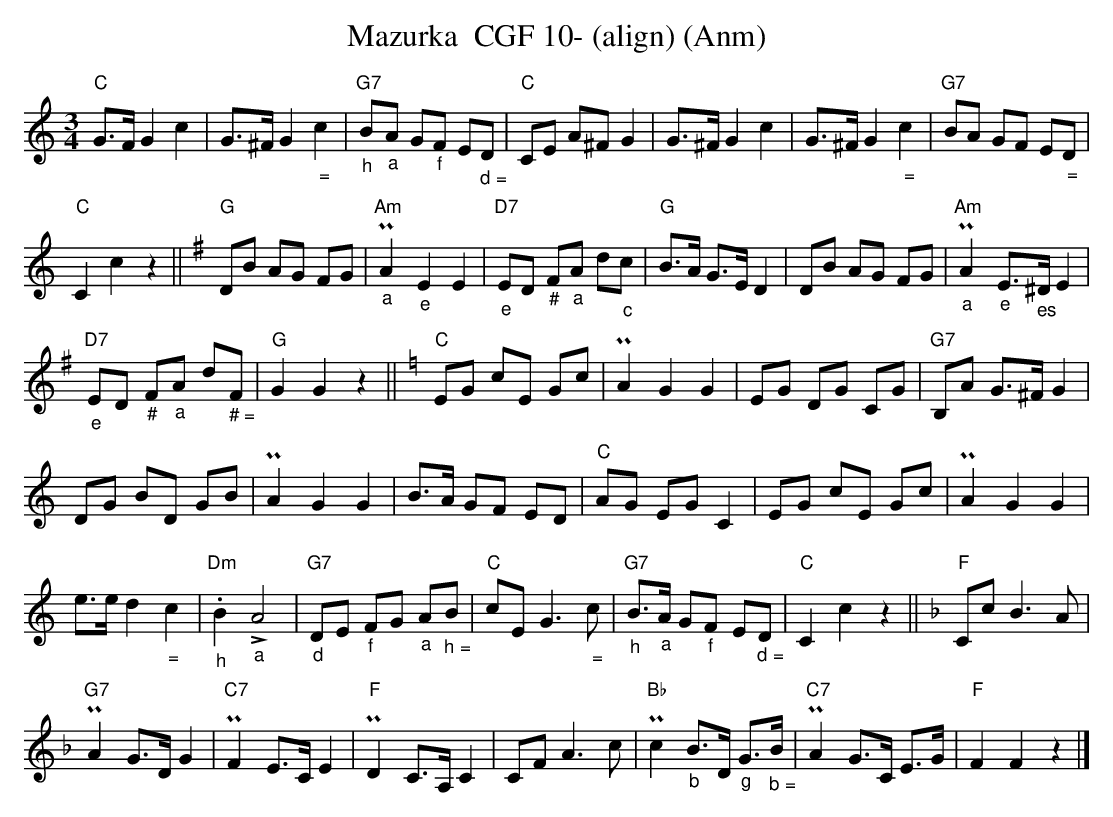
X:1
T:Mazurka  CGF 10- (align) (Anm)
M:3/4
L:1/8
K:Cmaj%%MIDI gchordon
"C"G>FG2c2 | G>^FG2"_ ="c2 | "G7""_h"B"_a"A G"_f"F E"_ d ="D | "C"CE A^FG2 | G>^FG2c2 | G>^FG2"_ ="c2 | \
"G7"BA GF E"_ ="D |
 "C"C2c2z2 || [K:Gmaj] "G"DB AG FG | "Am"P"_a"A2"_e"E2E2 | "D7""_e"ED "_#"F"_a"A d"_c"c | "G"B>A G>ED2 | \
DB AG FG | "Am"P"_a"A2"_e"E>"_es"^DE2 |
 "D7""_e"ED "_#"F"_a"A d"_ # ="F | "G"G2G2z2 || [K:Cmaj] "C"EG cE Gc | PA2G2G2 | \
EG DG CG | "G7"B,A G>^FG2 |
 DG BD GB | PA2G2G2 | B>A GF ED | "C"AG EGC2 | \
EG cE Gc | PA2G2G2 |
 e>ed2"_ = "c2 | "Dm""_h".B2!>!"_a"A4 | "G7""_d"DE "_f"FG "_a"A"_ h ="B | "C"cEG3"_ ="c | "G7""_h"B>"_a"A G"_f"F E"_ d ="D | "C"C2c2z2 || [K:Fmaj] \
"F"CcB3A |
 "G7"PA2G>DG2 | "C7"PF2E>CE2 | "F"PD2C>A,C2 | CFA3c | "Bb"Pc2"_b"B>D "_g"G>"_ b ="B | "C7"PA2G>C E>G | "F"F2F2z2 |]
